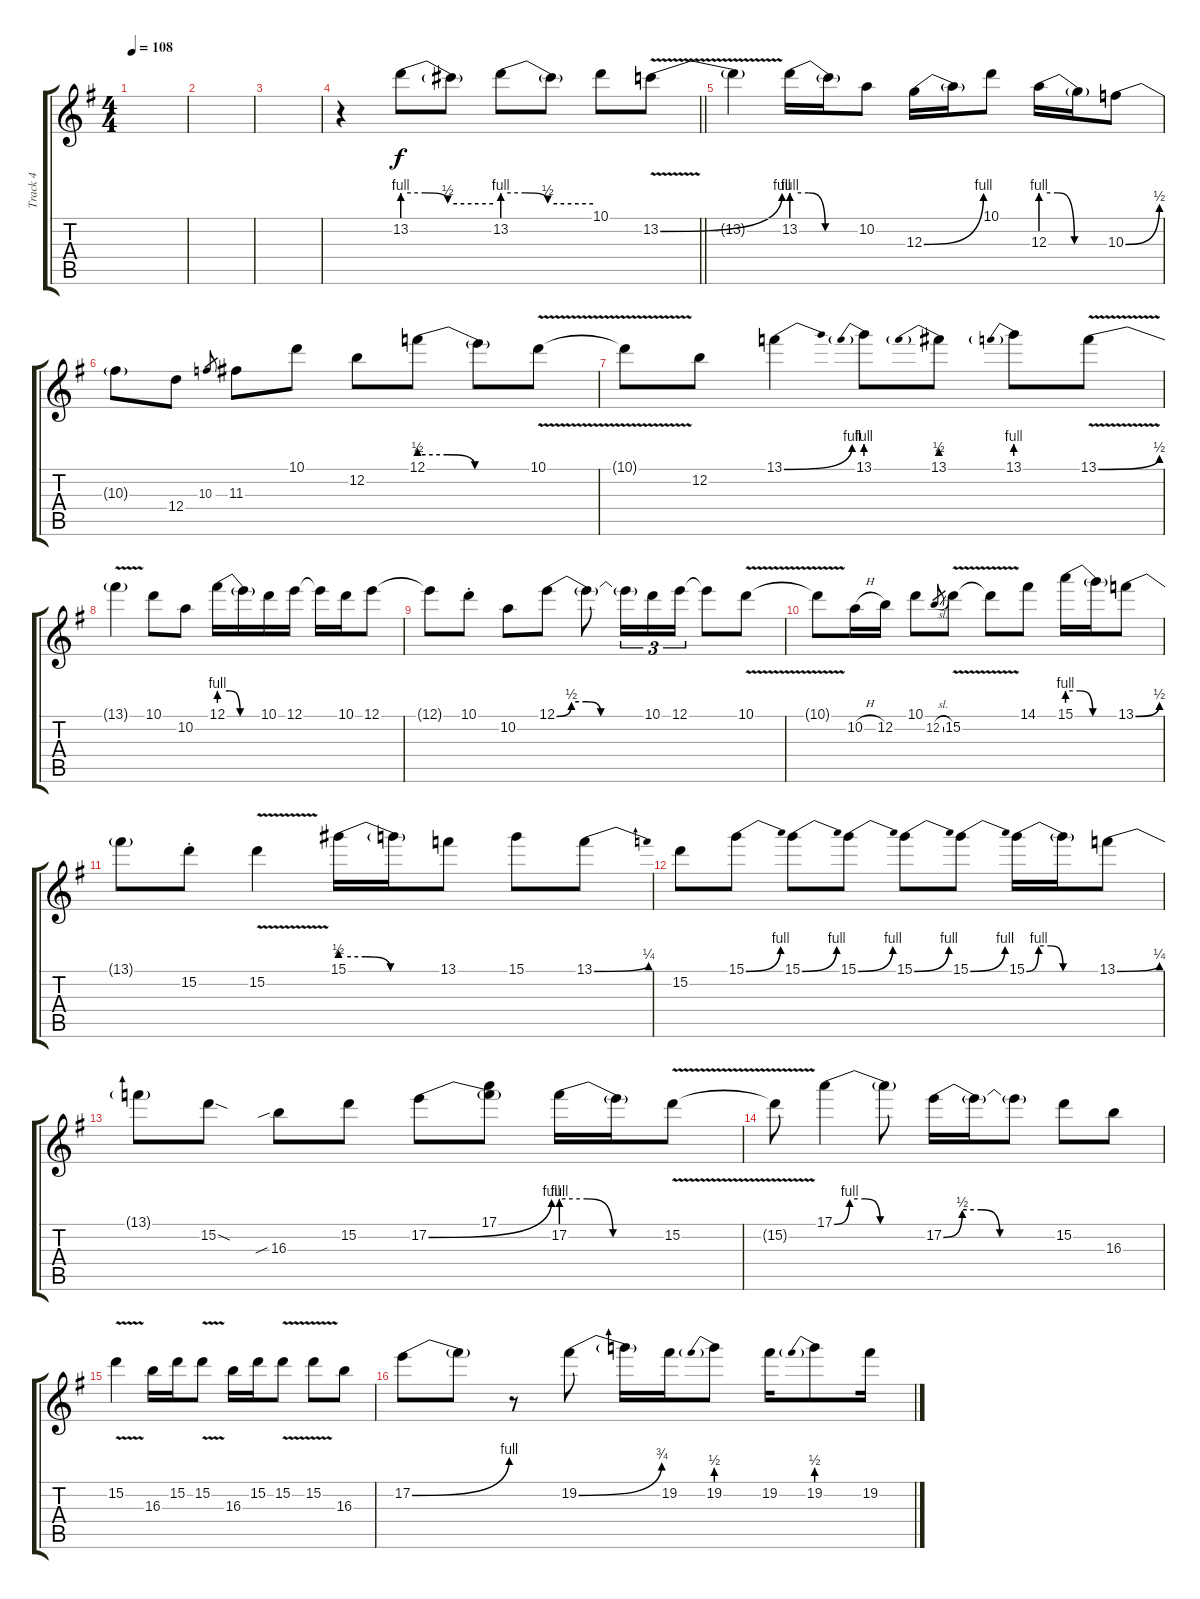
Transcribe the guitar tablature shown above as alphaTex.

\track ("Track 4" "Track 4") {instrument distortionguitar}
\staff {score tabs}
\tuning (E4 B3 G3 D3 A2 E2) {hide}
\ts (4 4)
\tempo 108
\clef g2
\ks g
|
|
|
\barLineRight lightlight
r.4 13.2{be (custom 0 4 15 4 30 2 60 2)}.8 13.2{t}.8 13.2{be (custom 0 4 15 4 30 2 60 2)}.8 13.2{t}.8 10.1.8 13.2{be (bend 0 0 60 4) v}.8 |
13.2{t}.4 13.2{be (custom 0 4 15 4 30 0 60 0)}.16 13.2{t}.16 10.2.8 12.3{be (bend 0 0 60 4)}.16 12.3{t}.16 10.1.8 12.3{be (custom 0 4 15 4 30 0 60 0)}.16 12.3{t}.16 10.3{be (bend 0 0 60 2)}.8 |
10.3{t}.8 12.4.8 10.3.8{gr} 11.3.8 10.1.8 12.2.8 12.1{be (custom 0 2 15 2 30 0 60 0)}.8 12.1{t}.8 10.1{v}.8 |
10.1{t}.8 12.2.8 13.1{be (bend 0 0 60 4)}.4 13.1{be (prebend 0 4 60 4)}.8 13.1{be (prebend 0 2 60 2)}.8 13.1{be (prebend 0 4 60 4)}.8 13.1{be (bend 0 0 60 2) v}.8 |
13.1{t}.4 10.1.8 10.2.8 12.1{be (custom 0 4 15 4 30 0 60 0)}.16 12.1{t}.16 10.1.16 12.1.16 12.1{t}.16 10.1.16 12.1.8 |
12.1{t}.8 10.1{st}.8 10.2.8 12.1{be (custom 0 0 10 2 20 2 30 0 60 0)}.8 12.1{t}.8 12.1{t}.16{tu (3 2)} 10.1.16{tu (3 2)} 12.1.16{tu (3 2)} 12.1{t}.8 10.1{v}.8 |
10.1{t}.8 10.2{h}.16 12.2.16 10.1.8 12.2{sl}.8{gr} 15.2{v}.8 15.2{t}.8 14.1.8 15.1{be (custom 0 4 15 4 30 0 60 0)}.16 15.1{t}.16 13.1{be (bend 0 0 60 2)}.8 |
13.1{t}.8 15.2{st}.8 15.2{v}.4 15.1{be (custom 0 2 15 2 30 0 60 0)}.16 15.1{t}.16 13.1.8 15.1.8 13.1{be (bend 0 0 60 1)}.8 |
15.2.8 15.1{be (bend 0 0 60 4)}.8 15.1{be (bend 0 0 60 4)}.8 15.1{be (bend 0 0 60 4)}.8 15.1{be (bend 0 0 60 4)}.8 15.1{be (bend 0 0 60 4)}.8 15.1{be (custom 0 0 10 4 20 4 30 0 60 0)}.16 15.1{t}.16 13.1{be (bend 0 0 60 1)}.8 |
13.1{t}.8 15.2{sod}.8 16.3{sib}.8 15.2.8 17.2{be (bend 0 0 60 4)}.8 (17.1 17.2{t}).8 17.2{be (custom 0 4 15 4 30 0 60 0)}.16 17.2{t}.16 15.2{v}.8 |
15.2{t}.8 17.1{be (custom 0 0 10 4 20 4 30 0 60 0)}.4 17.1{t}.8 17.2{be (custom 0 0 10 2 20 2 30 0 60 0)}.16 17.2{t}.16 17.2{t}.8 15.2.8 16.3.8 |
15.2{v}.4 16.3.16 15.2.16 15.2{v}.8 16.3.16 15.2.16 15.2{v}.8 15.2{v}.8 16.3.8 |
17.2{be (bend 0 0 60 4)}.8 17.2{t}.8 r.8 19.2{be (bend 0 0 60 3)}.8 19.2{t}.16 19.2.16 19.2{be (prebend 0 2 60 2)}.8 19.2.16 19.2{be (prebend 0 2 60 2)}.8 19.2.16
